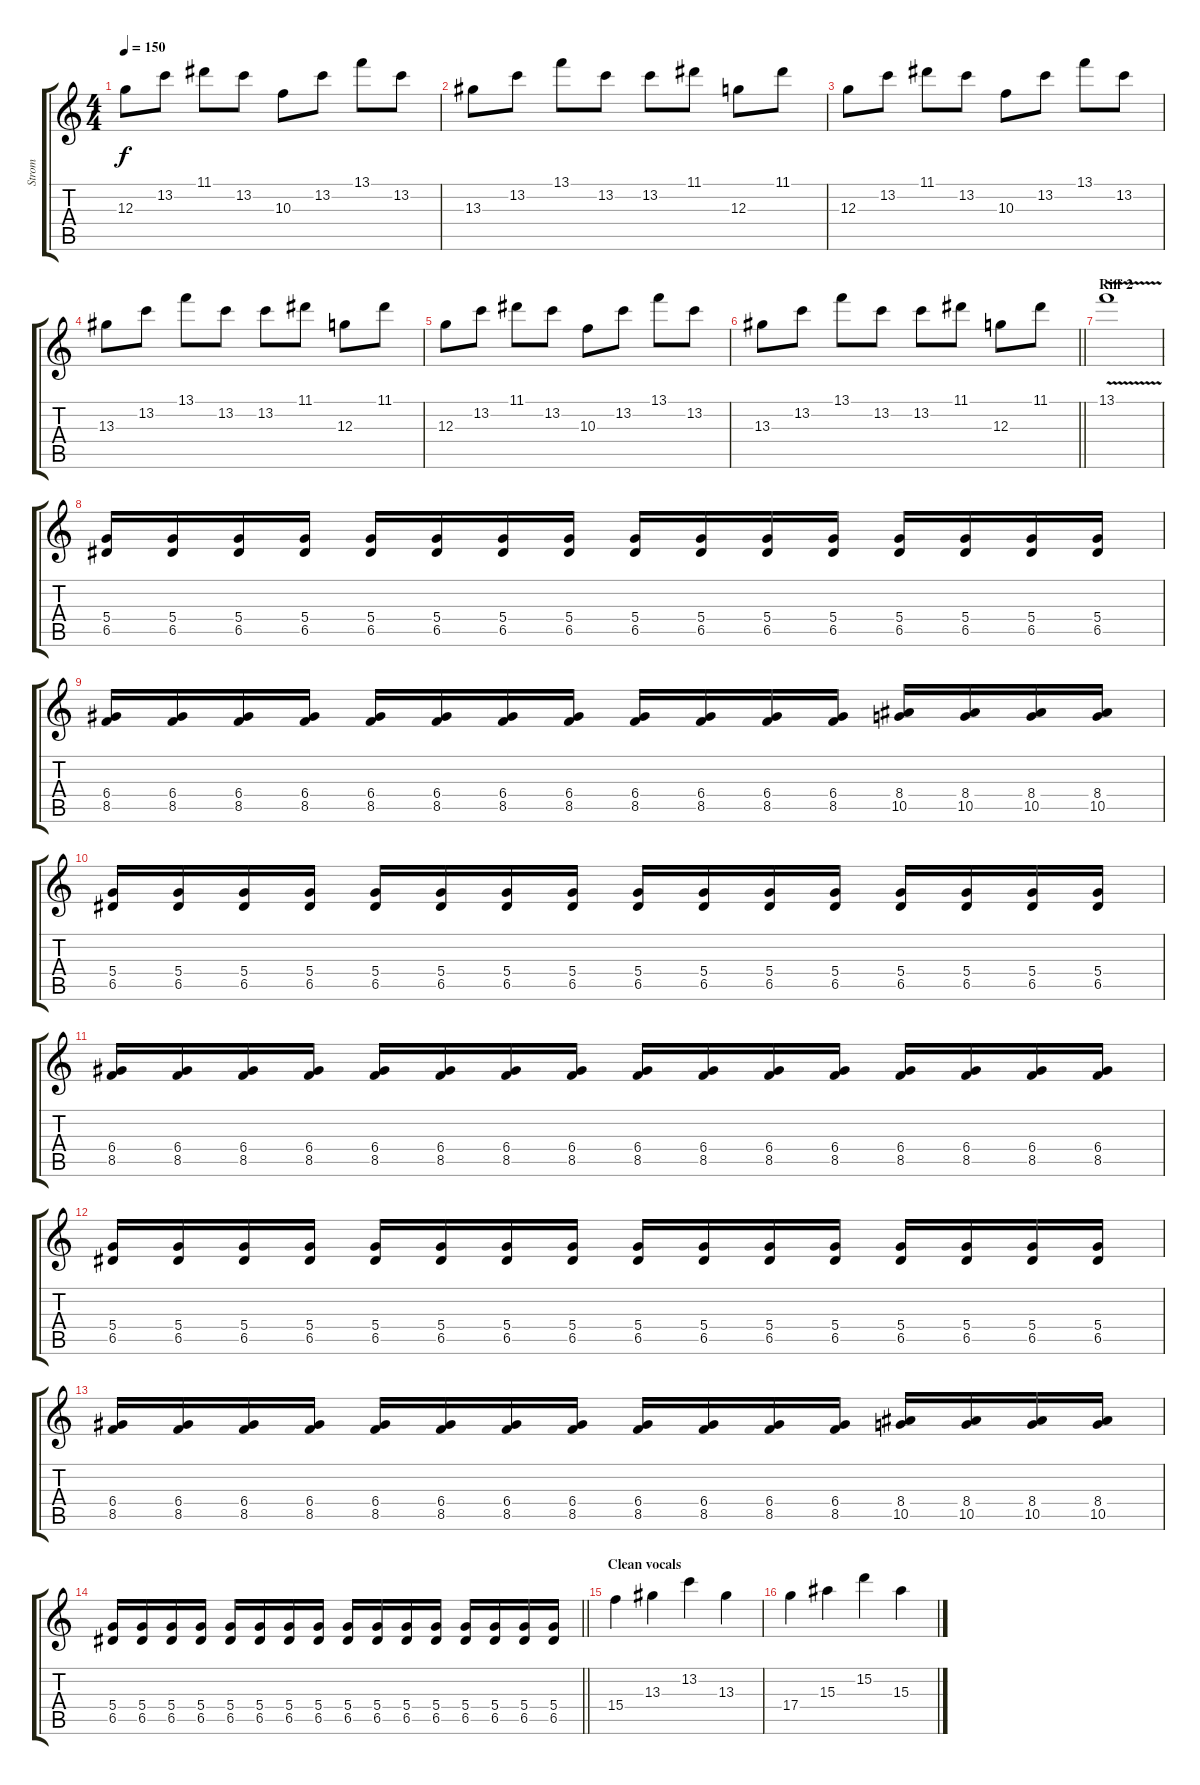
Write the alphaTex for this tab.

\track ("Strom" "Strom") {instrument distortionguitar}
\staff {score tabs}
\tuning (E4 B3 G3 D3 A2 E2) {hide}
\ts (4 4)
\tempo 150
\clef g2
\ks c
12.3.8{dy f} 13.2.8 11.1.8 13.2.8 10.3.8 13.2.8 13.1.8 13.2.8 |
13.3.8 13.2.8 13.1.8 13.2.8 13.2.8 11.1.8 12.3.8 11.1.8 |
12.3.8 13.2.8 11.1.8 13.2.8 10.3.8 13.2.8 13.1.8 13.2.8 |
13.3.8 13.2.8 13.1.8 13.2.8 13.2.8 11.1.8 12.3.8 11.1.8 |
12.3.8 13.2.8 11.1.8 13.2.8 10.3.8 13.2.8 13.1.8 13.2.8 |
\barLineRight lightlight
13.3.8 13.2.8 13.1.8 13.2.8 13.2.8 11.1.8 12.3.8 11.1.8 |
\section ("" "Riff 2")
13.1{v}.1 |
(5.4 6.5).16 (5.4 6.5).16 (5.4 6.5).16 (5.4 6.5).16 (5.4 6.5).16 (5.4 6.5).16 (5.4 6.5).16 (5.4 6.5).16 (5.4 6.5).16 (5.4 6.5).16 (5.4 6.5).16 (5.4 6.5).16 (5.4 6.5).16 (5.4 6.5).16 (5.4 6.5).16 (5.4 6.5).16 |
(6.4 8.5).16 (6.4 8.5).16 (6.4 8.5).16 (6.4 8.5).16 (6.4 8.5).16 (6.4 8.5).16 (6.4 8.5).16 (6.4 8.5).16 (6.4 8.5).16 (6.4 8.5).16 (6.4 8.5).16 (6.4 8.5).16 (8.4 10.5).16 (8.4 10.5).16 (8.4 10.5).16 (8.4 10.5).16 |
(5.4 6.5).16 (5.4 6.5).16 (5.4 6.5).16 (5.4 6.5).16 (5.4 6.5).16 (5.4 6.5).16 (5.4 6.5).16 (5.4 6.5).16 (5.4 6.5).16 (5.4 6.5).16 (5.4 6.5).16 (5.4 6.5).16 (5.4 6.5).16 (5.4 6.5).16 (5.4 6.5).16 (5.4 6.5).16 |
(6.4 8.5).16 (6.4 8.5).16 (6.4 8.5).16 (6.4 8.5).16 (6.4 8.5).16 (6.4 8.5).16 (6.4 8.5).16 (6.4 8.5).16 (6.4 8.5).16 (6.4 8.5).16 (6.4 8.5).16 (6.4 8.5).16 (6.4 8.5).16 (6.4 8.5).16 (6.4 8.5).16 (6.4 8.5).16 |
(5.4 6.5).16 (5.4 6.5).16 (5.4 6.5).16 (5.4 6.5).16 (5.4 6.5).16 (5.4 6.5).16 (5.4 6.5).16 (5.4 6.5).16 (5.4 6.5).16 (5.4 6.5).16 (5.4 6.5).16 (5.4 6.5).16 (5.4 6.5).16 (5.4 6.5).16 (5.4 6.5).16 (5.4 6.5).16 |
(6.4 8.5).16 (6.4 8.5).16 (6.4 8.5).16 (6.4 8.5).16 (6.4 8.5).16 (6.4 8.5).16 (6.4 8.5).16 (6.4 8.5).16 (6.4 8.5).16 (6.4 8.5).16 (6.4 8.5).16 (6.4 8.5).16 (8.4 10.5).16 (8.4 10.5).16 (8.4 10.5).16 (8.4 10.5).16 |
\barLineRight lightlight
(5.4 6.5).16 (5.4 6.5).16 (5.4 6.5).16 (5.4 6.5).16 (5.4 6.5).16 (5.4 6.5).16 (5.4 6.5).16 (5.4 6.5).16 (5.4 6.5).16 (5.4 6.5).16 (5.4 6.5).16 (5.4 6.5).16 (5.4 6.5).16 (5.4 6.5).16 (5.4 6.5).16 (5.4 6.5).16 |
\section ("" "Clean vocals")
15.4.4 13.3.4 13.2.4 13.3.4 |
17.4.4 15.3.4 15.2.4 15.3.4
